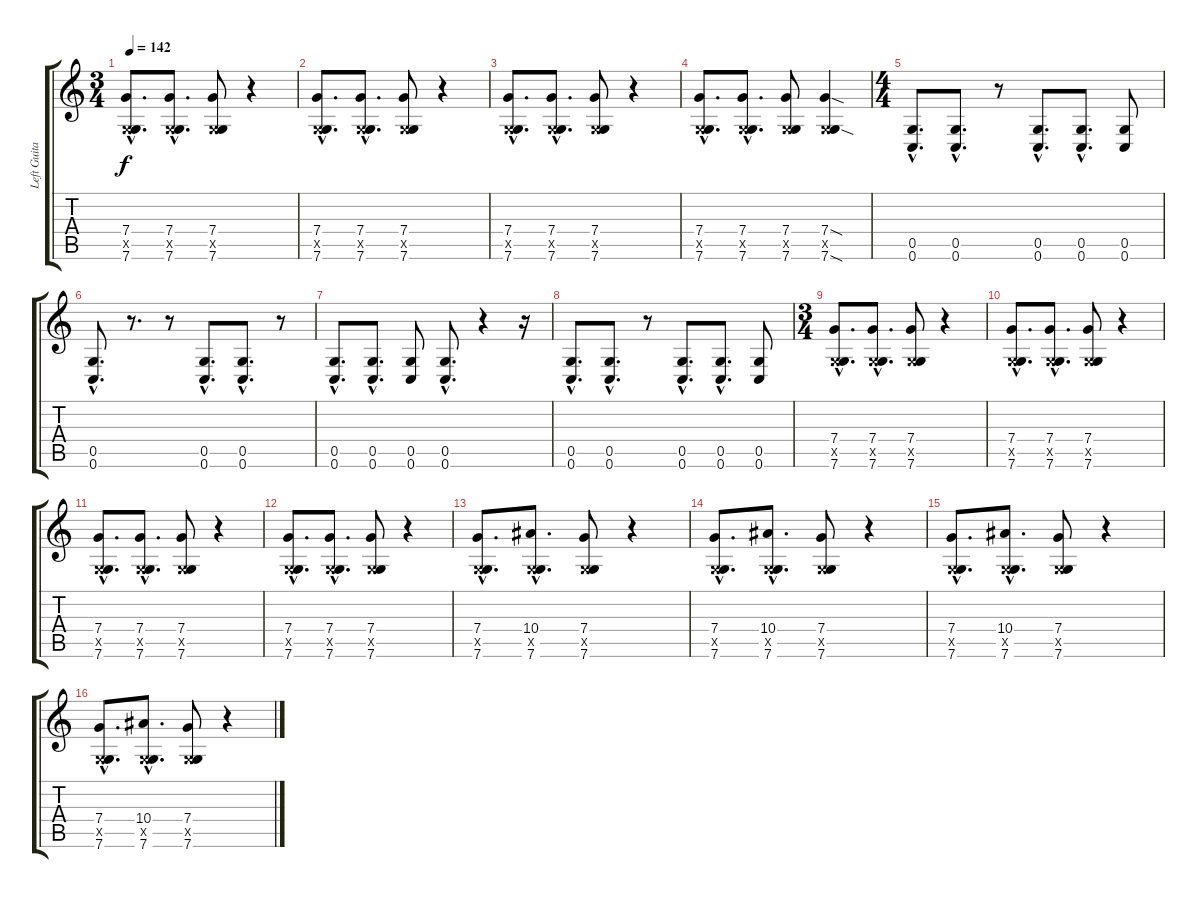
\track ("Left Guitar" "Left Guita") {instrument distortionguitar}
\staff {score tabs}
\tuning (D4 A3 F3 C3 G2 C2) {hide}
\ts (3 4)
\tempo 142
\clef g2
\ks c
(7.4{hac} 0.5{hac x} 7.6{hac}).8{d dy f} (7.4{hac} 0.5{hac x} 7.6{hac}).8{d} (7.4 0.5{x} 7.6).8 r.4 |
(7.4{hac} 0.5{hac x} 7.6{hac}).8{d} (7.4{hac} 0.5{hac x} 7.6{hac}).8{d} (7.4 0.5{x} 7.6).8 r.4 |
(7.4{hac} 0.5{hac x} 7.6{hac}).8{d} (7.4{hac} 0.5{hac x} 7.6{hac}).8{d} (7.4 0.5{x} 7.6).8 r.4 |
(7.4{hac} 0.5{hac x} 7.6{hac}).8{d} (7.4{hac} 0.5{hac x} 7.6{hac}).8{d} (7.4 0.5{x} 7.6).8 (7.4{sod} 0.5{x} 7.6{sod}).4 |
\ts (4 4)
(0.5{hac} 0.6{hac}).8{d} (0.5{hac} 0.6{hac}).8{d} r.8 (0.5{hac} 0.6{hac}).8{d} (0.5{hac} 0.6{hac}).8{d} (0.5 0.6).8 |
(0.5{hac} 0.6{hac}).8{d} r.8{d} r.8 (0.5{hac} 0.6{hac}).8{d} (0.5{hac} 0.6{hac}).8{d} r.8 |
(0.5{hac} 0.6{hac}).8{d} (0.5{hac} 0.6{hac}).8{d} (0.5 0.6).8 (0.5{hac} 0.6{hac}).8{d} r.4 r.16 |
(0.5{hac} 0.6{hac}).8{d} (0.5{hac} 0.6{hac}).8{d} r.8 (0.5{hac} 0.6{hac}).8{d} (0.5{hac} 0.6{hac}).8{d} (0.5 0.6).8 |
\ts (3 4)
(7.4{hac} 0.5{hac x} 7.6{hac}).8{d} (7.4{hac} 0.5{hac x} 7.6{hac}).8{d} (7.4 0.5{x} 7.6).8 r.4 |
(7.4{hac} 0.5{hac x} 7.6{hac}).8{d} (7.4{hac} 0.5{hac x} 7.6{hac}).8{d} (7.4 0.5{x} 7.6).8 r.4 |
(7.4{hac} 0.5{hac x} 7.6{hac}).8{d} (7.4{hac} 0.5{hac x} 7.6{hac}).8{d} (7.4 0.5{x} 7.6).8 r.4 |
(7.4{hac} 0.5{hac x} 7.6{hac}).8{d} (7.4{hac} 0.5{hac x} 7.6{hac}).8{d} (7.4 0.5{x} 7.6).8 r.4 |
(7.4{hac} 0.5{hac x} 7.6{hac}).8{d} (10.4{hac} 0.5{hac x} 7.6{hac}).8{d} (7.4 0.5{x} 7.6).8 r.4 |
(7.4{hac} 0.5{hac x} 7.6{hac}).8{d} (10.4{hac} 0.5{hac x} 7.6{hac}).8{d} (7.4 0.5{x} 7.6).8 r.4 |
(7.4{hac} 0.5{hac x} 7.6{hac}).8{d} (10.4{hac} 0.5{hac x} 7.6{hac}).8{d} (7.4 0.5{x} 7.6).8 r.4 |
(7.4{hac} 0.5{hac x} 7.6{hac}).8{d} (10.4{hac} 0.5{hac x} 7.6{hac}).8{d} (7.4 0.5{x} 7.6).8 r.4
